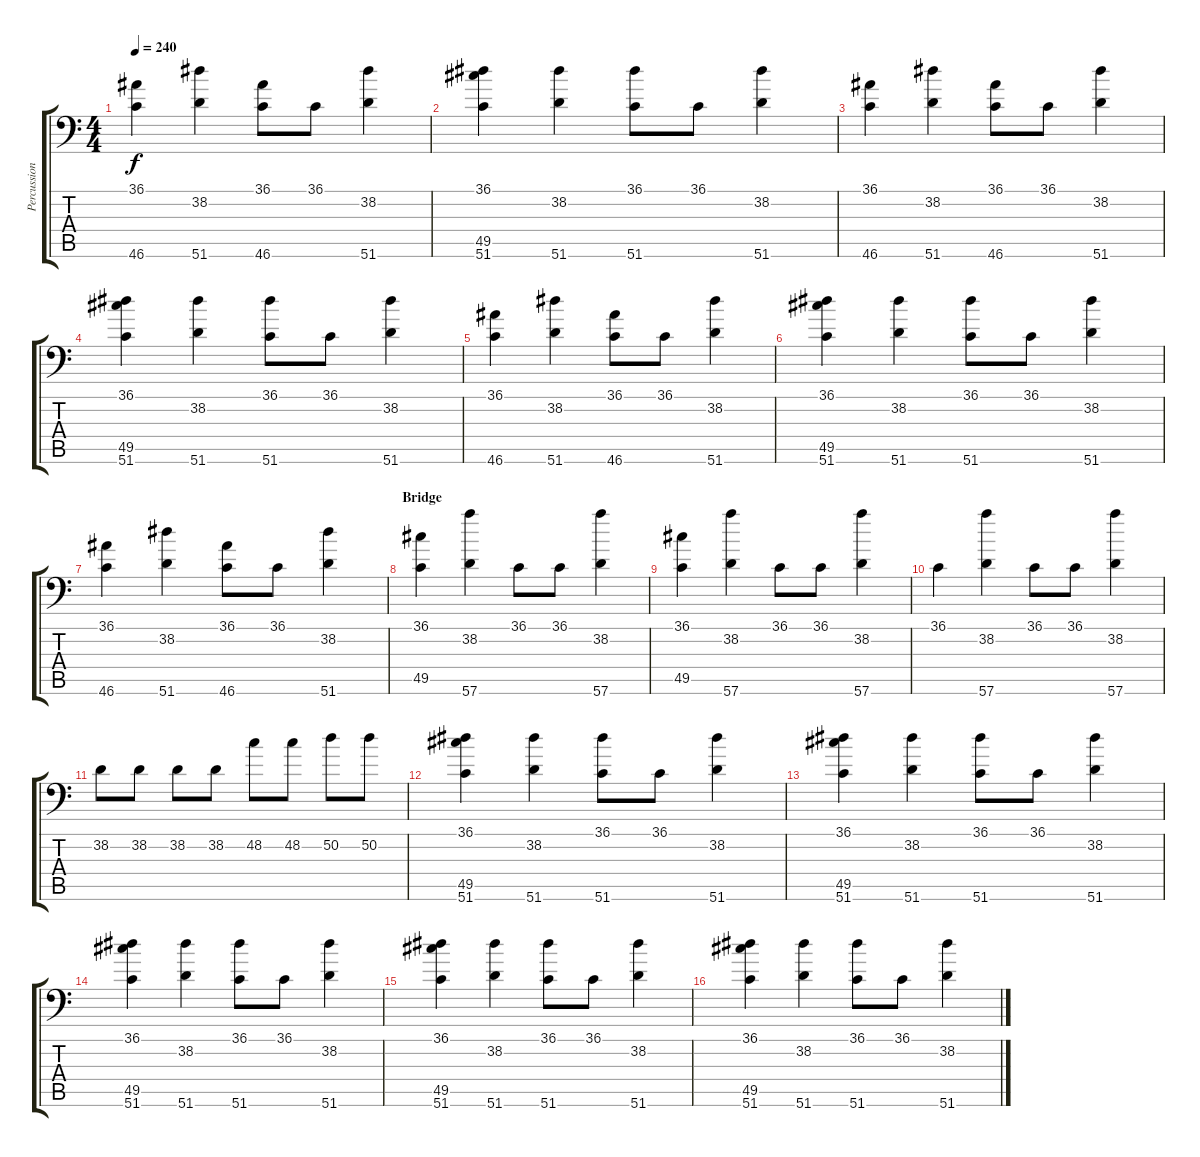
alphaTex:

\track ("Percussion" "Percussion") {instrument acousticgrandpiano}
\staff {score tabs}
\tuning (C-1 C-1 C-1 C-1 C-1 C-1) {hide}
\ts (4 4)
\tempo 240
\clef f4
\ks c
(36.1 46.6).4{dy f} (38.2 51.6).4 (36.1 46.6).8 36.1.8 (38.2 51.6).4 |
(36.1 49.5 51.6).4 (38.2 51.6).4 (36.1 51.6).8 36.1.8 (38.2 51.6).4 |
(36.1 46.6).4 (38.2 51.6).4 (36.1 46.6).8 36.1.8 (38.2 51.6).4 |
(36.1 49.5 51.6).4 (38.2 51.6).4 (36.1 51.6).8 36.1.8 (38.2 51.6).4 |
(36.1 46.6).4 (38.2 51.6).4 (36.1 46.6).8 36.1.8 (38.2 51.6).4 |
(36.1 49.5 51.6).4 (38.2 51.6).4 (36.1 51.6).8 36.1.8 (38.2 51.6).4 |
(36.1 46.6).4 (38.2 51.6).4 (36.1 46.6).8 36.1.8 (38.2 51.6).4 |
\section ("" "Bridge")
(36.1 49.5).4 (38.2 57.6).4 36.1.8 36.1.8 (38.2 57.6).4 |
(36.1 49.5).4 (38.2 57.6).4 36.1.8 36.1.8 (38.2 57.6).4 |
36.1.4 (38.2 57.6).4 36.1.8 36.1.8 (38.2 57.6).4 |
38.2.8 38.2.8 38.2.8 38.2.8 48.2.8 48.2.8 50.2.8 50.2.8 |
(36.1 49.5 51.6).4 (38.2 51.6).4 (36.1 51.6).8 36.1.8 (38.2 51.6).4 |
(36.1 49.5 51.6).4 (38.2 51.6).4 (36.1 51.6).8 36.1.8 (38.2 51.6).4 |
(36.1 49.5 51.6).4 (38.2 51.6).4 (36.1 51.6).8 36.1.8 (38.2 51.6).4 |
(36.1 49.5 51.6).4 (38.2 51.6).4 (36.1 51.6).8 36.1.8 (38.2 51.6).4 |
(36.1 49.5 51.6).4 (38.2 51.6).4 (36.1 51.6).8 36.1.8 (38.2 51.6).4
